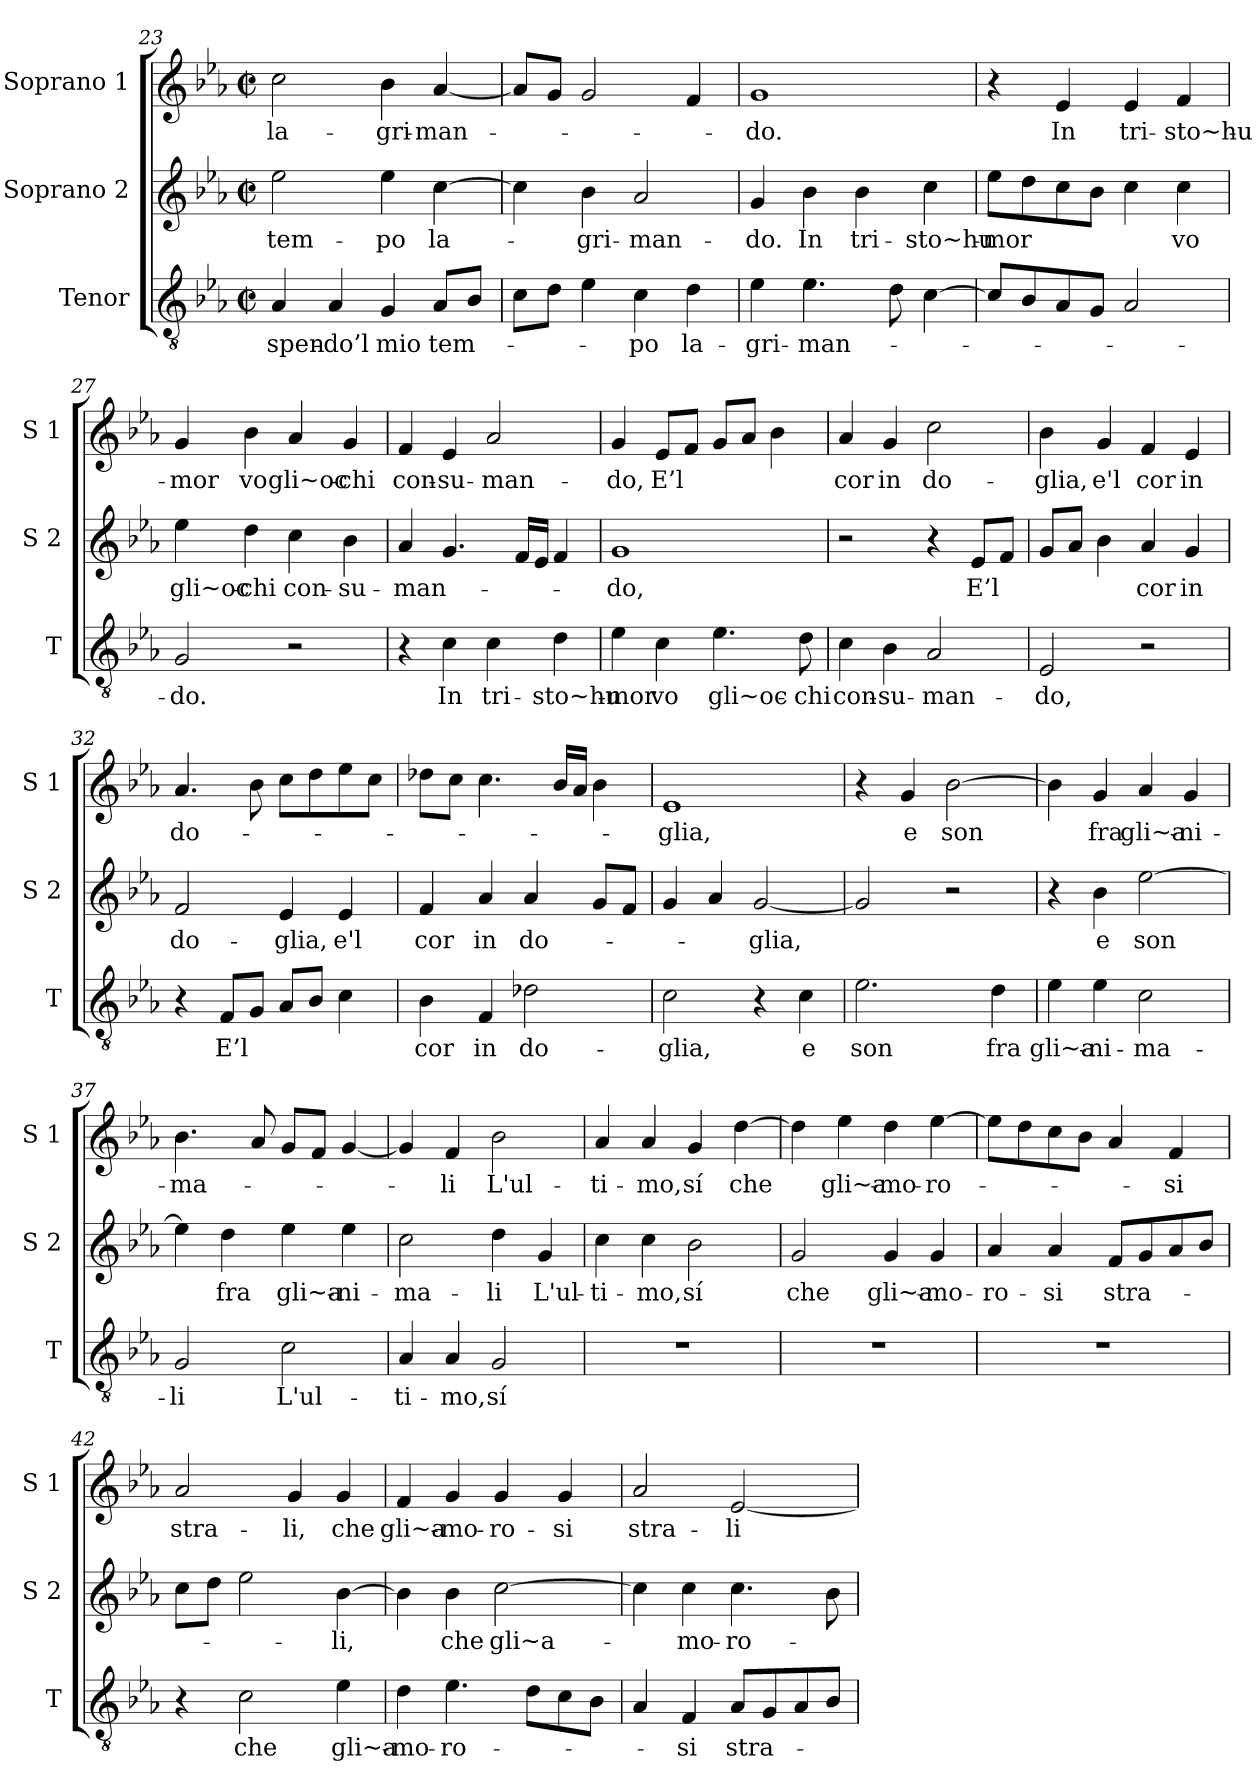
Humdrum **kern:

**kern	**text	**kern	**text	**kern	**text
*part3	*part3	*part2	*part2	*part1	*part1
*staff3	*staff3	*staff2	*staff2	*staff1	*staff1
*I"Tenor	*	*I"Soprano 2	*	*I"Soprano 1	*
*I'T	*	*I'S 2	*	*I'S 1	*
*clefGv2	*	*clefG2	*	*clefG2	*
*k[b-e-a-]	*	*k[b-e-a-]	*	*k[b-e-a-]	*
*E-:	*	*E-:	*	*E-:	*
*M2/2	*	*M2/2	*	*M2/2	*
*met(c|)	*	*met(c|)	*	*met(c|)	*
=23	=23	=23	=23	=23	=23
!	!LO:LY:b	!	!LO:LY:b	!	!LO:LY:b
4A-/	spen-	2ee-\	tem-	2cc\	la-
!	!LO:LY:b	!	!	!	!
4A-/	-do’l	.	.	.	.
!	!LO:LY:b	!	!LO:LY:b	!	!LO:LY:b
4G/	mio	4ee-\	-po	4b-\	-gri-
!	!LO:LY:b	!	!LO:LY:b	!	!LO:LY:b
8A-/L	tem-	[4cc\	la-	[4a-/	-man-
8B-/J	.	.	.	.	.
=24	=24	=24	=24	=24	=24
8c\L	.	4cc\]	.	8a-/L]	.
8d\J	.	.	.	8g/J	.
!	!	!	!LO:LY:b	!	!
4e-\	.	4b-\	-gri-	2g/	.
!	!LO:LY:b	!	!LO:LY:b	!	!
4c\	-po	2a-/	-man-	.	.
!	!LO:LY:b	!	!	!	!
4d\	la-	.	.	4f/	.
=25	=25	=25	=25	=25	=25
!	!LO:LY:b	!	!LO:LY:b	!	!LO:LY:b
4e-\	-gri-	4g/	-do.	1g	-do.
!	!LO:LY:b	!	!LO:LY:b	!	!
4.e-\	-man-	4b-\	In	.	.
!	!	!	!LO:LY:b	!	!
.	.	4b-\	tri-	.	.
8d\	.	.	.	.	.
!	!	!	!LO:LY:b	!	!
[4c\	.	4cc\	-sto~hu-	.	.
!!LO:LB:g=z
=26	=26	=26	=26	=26	=26
!	!	!	!LO:LY:b	!	!
8c/L]	.	8ee-\L	-mor	4r	.
8B-/	.	8dd\	.	.	.
!	!	!	!	!	!LO:LY:b
8A-/	.	8cc\	.	4e-/	In
8G/J	.	8b-\J	.	.	.
!	!	!	!	!	!LO:LY:b
2A-/	.	4cc\	.	4e-/	tri-
!	!	!	!LO:LY:b	!	!LO:LY:b
.	.	4cc\	vo	4f/	-sto~hu-
=27	=27	=27	=27	=27	=27
!	!LO:LY:b	!	!LO:LY:b	!	!LO:LY:b
2G/	-do.	4ee-\	gli~oc-	4g/	-mor
!	!	!	!LO:LY:b	!	!LO:LY:b
.	.	4dd\	-chi	4b-\	vo
!	!	!	!LO:LY:b	!	!LO:LY:b
2r	.	4cc\	con-	4a-/	gli~oc-
!	!	!	!LO:LY:b	!	!LO:LY:b
.	.	4b-\	-su-	4g/	-chi
=28	=28	=28	=28	=28	=28
!	!	!	!LO:LY:b	!	!LO:LY:b
4r	.	4a-/	-man-	4f/	con-
!	!LO:LY:b	!	!	!	!LO:LY:b
4c\	In	4.g/	.	4e-/	-su-
!	!LO:LY:b	!	!	!	!LO:LY:b
4c\	tri-	.	.	2a-/	-man-
.	.	16f/LL	.	.	.
.	.	16e-/JJ	.	.	.
!	!LO:LY:b	!	!	!	!
4d\	-sto~hu-	4f/	.	.	.
=29	=29	=29	=29	=29	=29
!	!LO:LY:b	!	!LO:LY:b	!	!LO:LY:b
4e-\	-mor	1g	-do,	4g/	-do,
!	!LO:LY:b	!	!	!	!LO:LY:b
4c\	vo	.	.	8e-/L	E’l
.	.	.	.	8f/J	.
!	!LO:LY:b	!	!	!	!
4.e-\	gli~oc-	.	.	8g/L	.
.	.	.	.	8a-/J	.
.	.	.	.	4b-\	.
!	!LO:LY:b	!	!	!	!
8d\	-chi	.	.	.	.
=30	=30	=30	=30	=30	=30
!	!LO:LY:b	!	!	!	!LO:LY:b
4c\	con-	2r	.	4a-/	cor
!	!LO:LY:b	!	!	!	!LO:LY:b
4B-\	-su-	.	.	4g/	in
!	!LO:LY:b	!	!	!	!LO:LY:b
2A-/	-man-	4r	.	2cc\	do-
!	!	!	!LO:LY:b	!	!
.	.	8e-/L	E’l	.	.
.	.	8f/J	.	.	.
=31	=31	=31	=31	=31	=31
!	!LO:LY:b	!	!	!	!LO:LY:b
2E-/	-do,	8g/L	.	4b-\	-glia,
.	.	8a-/J	.	.	.
!	!	!	!	!	!LO:LY:b
.	.	4b-\	.	4g/	e'l
!	!	!	!LO:LY:b	!	!LO:LY:b
2r	.	4a-/	cor	4f/	cor
!	!	!	!LO:LY:b	!	!LO:LY:b
.	.	4g/	in	4e-/	in
!!LO:LB:g=z
=32	=32	=32	=32	=32	=32
!	!	!	!LO:LY:b	!	!LO:LY:b
4r	.	2f/	do-	4.a-/	do-
!	!LO:LY:b	!	!	!	!
8F/L	E’l	.	.	.	.
8G/J	.	.	.	8b-\	.
!	!	!	!LO:LY:b	!	!
8A-/L	.	4e-/	-glia,	8cc\L	.
8B-/J	.	.	.	8dd\	.
!	!	!	!LO:LY:b	!	!
4c\	.	4e-/	e'l	8ee-\	.
.	.	.	.	8cc\J	.
=33	=33	=33	=33	=33	=33
!	!LO:LY:b	!	!LO:LY:b	!	!
4B-\	cor	4f/	cor	8dd-X\L	.
.	.	.	.	8cc\J	.
!	!LO:LY:b	!	!LO:LY:b	!	!
4F/	in	4a-/	in	4.cc\	.
!	!LO:LY:b	!	!LO:LY:b	!	!
2d-X\	do-	4a-/	do-	.	.
.	.	.	.	16b-/LL	.
.	.	.	.	16a-/JJ	.
.	.	8g/L	.	4b-\	.
.	.	8f/J	.	.	.
=34	=34	=34	=34	=34	=34
!	!LO:LY:b	!	!	!	!LO:LY:b
2c\	-glia,	4g/	.	1e-	-glia,
.	.	4a-/	.	.	.
!	!	!	!LO:LY:b	!	!
4r	.	[2g/	-glia,	.	.
!	!LO:LY:b	!	!	!	!
4c\	e	.	.	.	.
=35	=35	=35	=35	=35	=35
!	!LO:LY:b	!	!	!	!
2.e-\	son	2g/]	.	4r	.
!	!	!	!	!	!LO:LY:b
.	.	.	.	4g/	e
!	!	!	!	!	!LO:LY:b
.	.	2r	.	[2b-\	son
!	!LO:LY:b	!	!	!	!
4d\	fra	.	.	.	.
=36	=36	=36	=36	=36	=36
!	!LO:LY:b	!	!	!	!
4e-\	gli~a-	4r	.	4b-\]	.
!	!LO:LY:b	!	!LO:LY:b	!	!LO:LY:b
4e-\	-ni-	4b-\	e	4g/	fra
!	!LO:LY:b	!	!LO:LY:b	!	!LO:LY:b
2c\	-ma-	[2ee-\	son	4a-/	gli~a-
!	!	!	!	!	!LO:LY:b
.	.	.	.	4g/	-ni-
=37	=37	=37	=37	=37	=37
!	!LO:LY:b	!	!	!	!LO:LY:b
2G/	-li	4ee-\]	.	4.b-\	-ma-
!	!	!	!LO:LY:b	!	!
.	.	4dd\	fra	.	.
.	.	.	.	8a-/	.
!	!LO:LY:b	!	!LO:LY:b	!	!
2c\	L'ul-	4ee-\	gli~a-	8g/L	.
.	.	.	.	8f/J	.
!	!	!	!LO:LY:b	!	!
.	.	4ee-\	-ni-	[4g/	.
!!LO:LB:g=z
=38	=38	=38	=38	=38	=38
!	!LO:LY:b	!	!LO:LY:b	!	!
4A-/	-ti-	2cc\	-ma-	4g/]	.
!	!LO:LY:b	!	!	!	!LO:LY:b
4A-/	-mo,	.	.	4f/	-li
!	!LO:LY:b	!	!LO:LY:b	!	!LO:LY:b
2G/	sí	4dd\	-li	2b-\	L'ul-
!	!	!	!LO:LY:b	!	!
.	.	4g/	L'ul-	.	.
=39	=39	=39	=39	=39	=39
!	!	!	!LO:LY:b	!	!LO:LY:b
1r	.	4cc\	-ti-	4a-/	-ti-
!	!	!	!LO:LY:b	!	!LO:LY:b
.	.	4cc\	-mo,	4a-/	-mo,
!	!	!	!LO:LY:b	!	!LO:LY:b
.	.	2b-\	sí	4g/	sí
!	!	!	!	!	!LO:LY:b
.	.	.	.	[4dd\	che
=40	=40	=40	=40	=40	=40
!	!	!	!LO:LY:b	!	!
1r	.	2g/	che	4dd\]	.
!	!	!	!	!	!LO:LY:b
.	.	.	.	4ee-\	gli~a-
!	!	!	!LO:LY:b	!	!LO:LY:b
.	.	4g/	gli~a-	4dd\	-mo-
!	!	!	!LO:LY:b	!	!LO:LY:b
.	.	4g/	-mo-	[4ee-\	-ro-
=41	=41	=41	=41	=41	=41
!	!	!	!LO:LY:b	!	!
1r	.	4a-/	-ro-	8ee-\L]	.
.	.	.	.	8dd\	.
!	!	!	!LO:LY:b	!	!
.	.	4a-/	-si	8cc\	.
.	.	.	.	8b-\J	.
!	!	!	!LO:LY:b	!	!
.	.	8f/L	stra-	4a-/	.
.	.	8g/	.	.	.
!	!	!	!	!	!LO:LY:b
.	.	8a-/	.	4f/	-si
.	.	8b-/J	.	.	.
=42	=42	=42	=42	=42	=42
!	!	!	!	!	!LO:LY:b
4r	.	8cc\L	.	2a-/	stra-
.	.	8dd\J	.	.	.
!	!LO:LY:b	!	!	!	!
2c\	che	2ee-\	.	.	.
!	!	!	!	!	!LO:LY:b
.	.	.	.	4g/	-li,
!	!LO:LY:b	!	!LO:LY:b	!	!LO:LY:b
4e-\	gli~a-	[4b-\	-li,	4g/	che
=43	=43	=43	=43	=43	=43
!	!LO:LY:b	!	!	!	!LO:LY:b
4d\	-mo-	4b-\]	.	4f/	gli~a-
!	!LO:LY:b	!	!LO:LY:b	!	!LO:LY:b
4.e-\	-ro-	4b-\	che	4g/	-mo-
!	!	!	!LO:LY:b	!	!LO:LY:b
.	.	[2cc\	gli~a-	4g/	-ro-
8d\L	.	.	.	.	.
!	!	!	!	!	!LO:LY:b
8c\	.	.	.	4g/	-si
8B-\J	.	.	.	.	.
!!LO:PB:g=z
=44	=44	=44	=44	=44	=44
!	!	!	!	!	!LO:LY:b
4A-/	.	4cc\]	.	2a-/	stra-
!	!LO:LY:b	!	!LO:LY:b	!	!
4F/	-si	4cc\	-mo-	.	.
!	!LO:LY:b	!	!LO:LY:b	!	!LO:LY:b
8A-/L	stra-	4.cc\	-ro-	[2e-/	-li
8G/	.	.	.	.	.
8A-/	.	.	.	.	.
8B-/J	.	8b-\	.	.	.
=	=	=	=	=	=
*-	*-	*-	*-	*-	*-
